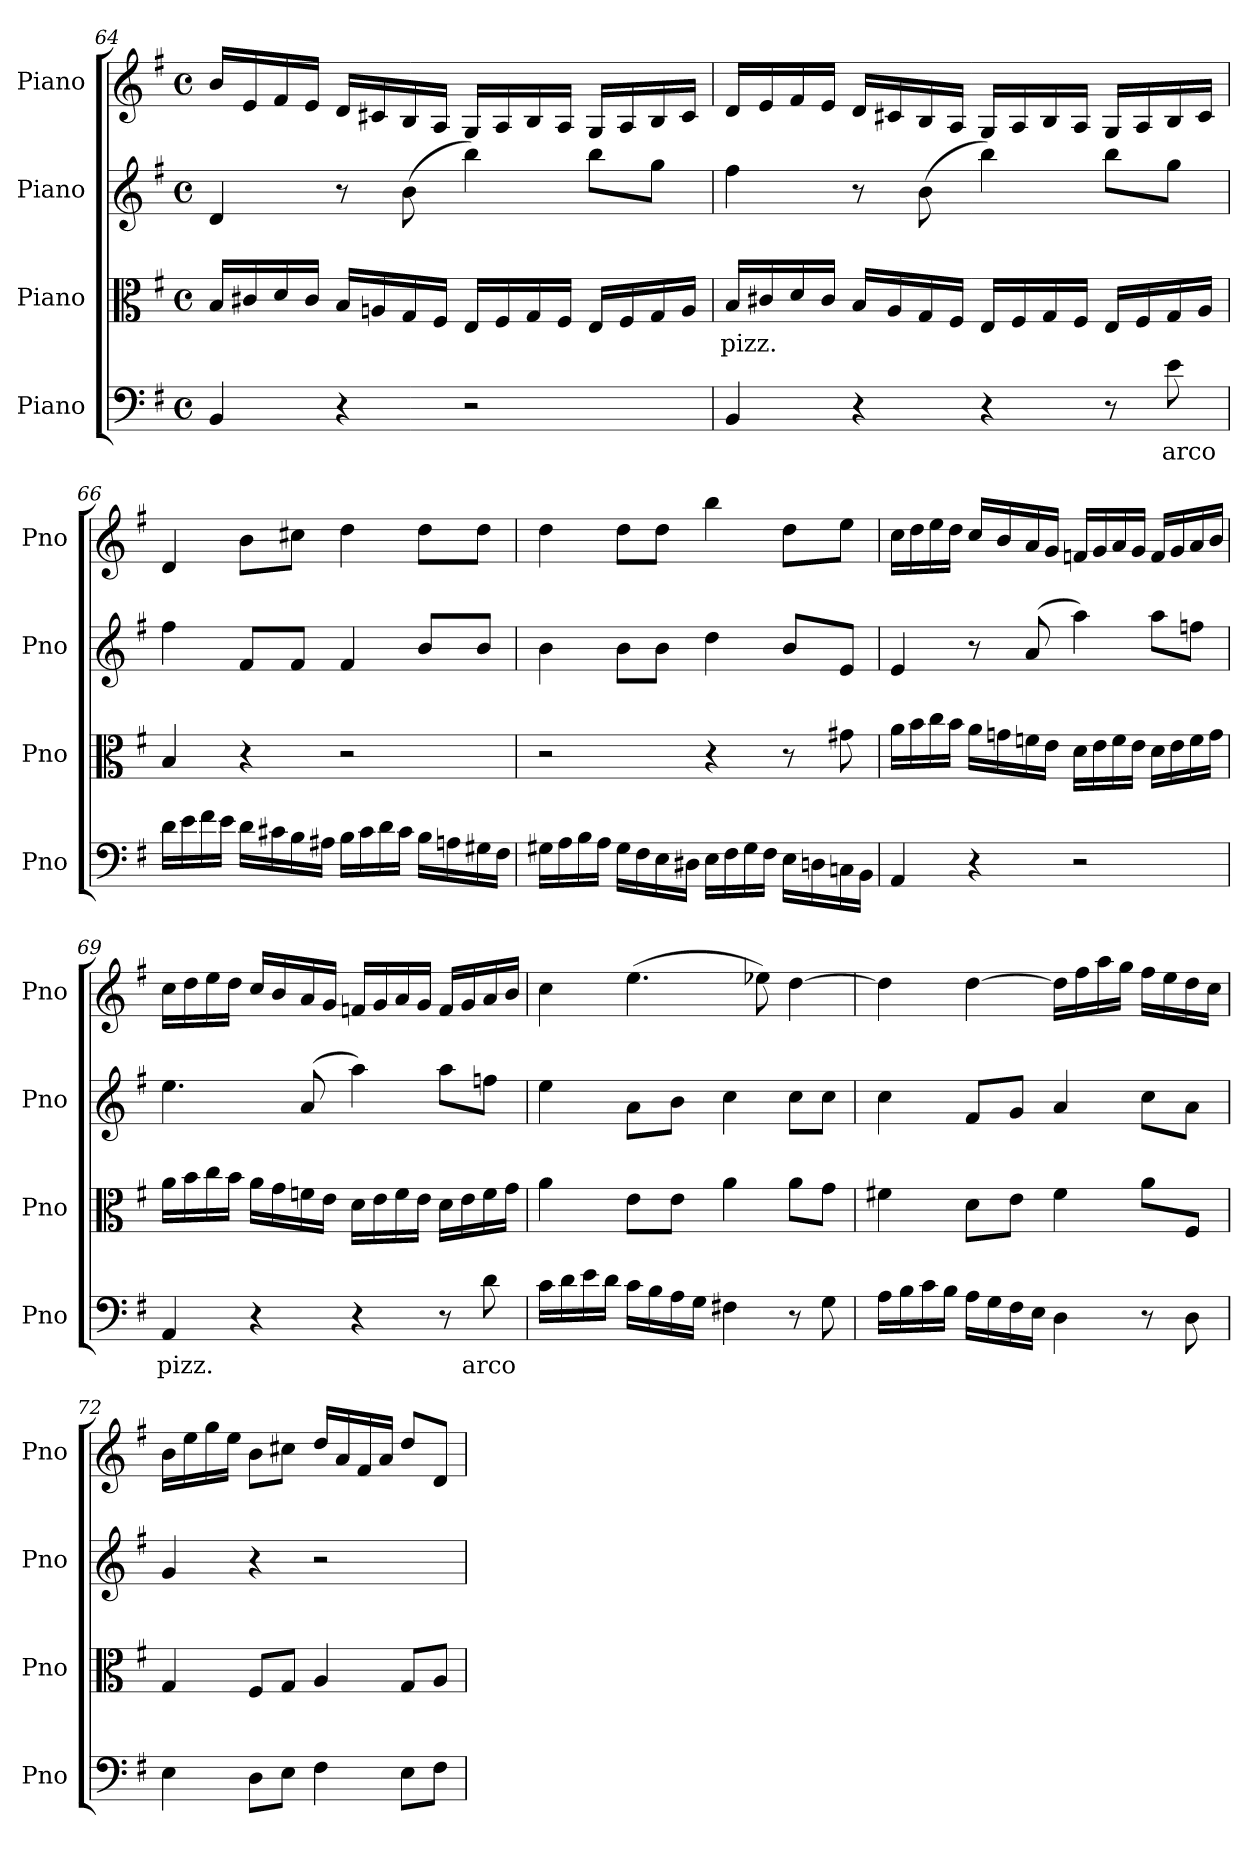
**kern	**text	**kern	**text	**kern	**kern
*part4	*part4	*part3	*part3	*part2	*part1
*staff4	*staff4	*staff3	*staff3	*staff2	*staff1
*I"Piano	*	*I"Piano	*	*I"Piano	*I"Piano
*I'Pno	*	*I'Pno	*	*I'Pno	*I'Pno
*clefF4	*	*clefC3	*	*clefG2	*clefG2
*k[f#]	*	*k[f#]	*	*k[f#]	*k[f#]
*M4/4	*	*M4/4	*	*M4/4	*M4/4
*met(c)	*	*met(c)	*	*met(c)	*met(c)
=64	=64	=64	=64	=64	=64
4BB/	.	16B/LL	.	4d/	16b/LL
.	.	16c#X/	.	.	16e/
.	.	16d/	.	.	16f#/
.	.	16c#/JJ	.	.	16e/JJ
4r	.	16B/LL	.	8r	16d/LL
.	.	16An/	.	.	16c#X/
.	.	16G/	.	(8b\	16B/
.	.	16F#/JJ	.	.	16A/JJ
2r	.	16E/LL	.	4bb\)	16G/LL
.	.	16F#/	.	.	16A/
.	.	16G/	.	.	16B/
.	.	16F#/JJ	.	.	16A/JJ
.	.	16E/LL	.	8bb\L	16G/LL
.	.	16F#/	.	.	16A/
.	.	16G/	.	8gg\J	16B/
.	.	16A/JJ	.	.	16c#/JJ
=65	=65	=65	=65	=65	=65
!	!	!	!LO:LY:b	!	!
4BB/	.	16B/LL	pizz.	4ff#\	16d/LL
.	.	16c#X/	.	.	16e/
.	.	16d/	.	.	16f#/
.	.	16c#/JJ	.	.	16e/JJ
4r	.	16B/LL	.	8r	16d/LL
.	.	16A/	.	.	16c#X/
.	.	16G/	.	(8b\	16B/
.	.	16F#/JJ	.	.	16A/JJ
4r	.	16E/LL	.	4bb\)	16G/LL
.	.	16F#/	.	.	16A/
.	.	16G/	.	.	16B/
.	.	16F#/JJ	.	.	16A/JJ
8r	.	16E/LL	.	8bb\L	16G/LL
.	.	16F#/	.	.	16A/
!	!LO:LY:b	!	!	!	!
8e\	arco	16G/	.	8gg\J	16B/
.	.	16A/JJ	.	.	16c#/JJ
!!LO:LB:g=z
=66	=66	=66	=66	=66	=66
16d\LL	.	4B/	.	4ff#\	4d/
16e\	.	.	.	.	.
16f#\	.	.	.	.	.
16e\JJ	.	.	.	.	.
16d\LL	.	4r	.	8f#/L	8b\L
16c#X\	.	.	.	.	.
16B\	.	.	.	8f#/J	8cc#X\J
16A#X\JJ	.	.	.	.	.
16B\LL	.	2r	.	4f#/	4dd\
16c#\	.	.	.	.	.
16d\	.	.	.	.	.
16c#\JJ	.	.	.	.	.
16B\LL	.	.	.	8b/L	8dd\L
16An\	.	.	.	.	.
16G#X\	.	.	.	8b/J	8dd\J
16F#\JJ	.	.	.	.	.
=67	=67	=67	=67	=67	=67
16G#X\LL	.	2r	.	4b\	4dd\
16A\	.	.	.	.	.
16B\	.	.	.	.	.
16A\JJ	.	.	.	.	.
16G#\LL	.	.	.	8b\L	8dd\L
16F#\	.	.	.	.	.
16E\	.	.	.	8b\J	8dd\J
16D#X\JJ	.	.	.	.	.
16E\LL	.	4r	.	4dd\	4bb\
16F#\	.	.	.	.	.
16G#\	.	.	.	.	.
16F#\JJ	.	.	.	.	.
16E\LL	.	8r	.	8b/L	8dd\L
16Dn\	.	.	.	.	.
16Cn\	.	8g#X\	.	8e/J	8ee\J
16BB\JJ	.	.	.	.	.
=68	=68	=68	=68	=68	=68
4AA/	.	16a\LL	.	4e/	16cc\LL
.	.	16b\	.	.	16dd\
.	.	16cc\	.	.	16ee\
.	.	16b\JJ	.	.	16dd\JJ
4r	.	16a\LL	.	8r	16cc/LL
.	.	16gn\	.	.	16b/
.	.	16fn\	.	(8a/	16a/
.	.	16e\JJ	.	.	16g/JJ
2r	.	16d\LL	.	4aa\)	16fn/LL
.	.	16e\	.	.	16g/
.	.	16f\	.	.	16a/
.	.	16e\JJ	.	.	16g/JJ
.	.	16d\LL	.	8aa\L	16f/LL
.	.	16e\	.	.	16g/
.	.	16f\	.	8ffn\J	16a/
.	.	16g\JJ	.	.	16b/JJ
=69	=69	=69	=69	=69	=69
!	!LO:LY:b	!	!	!	!
4AA/	pizz.	16a\LL	.	4.ee\	16cc\LL
.	.	16b\	.	.	16dd\
.	.	16cc\	.	.	16ee\
.	.	16b\JJ	.	.	16dd\JJ
4r	.	16a\LL	.	.	16cc/LL
.	.	16g\	.	.	16b/
.	.	16fn\	.	(8a/	16a/
.	.	16e\JJ	.	.	16g/JJ
4r	.	16d\LL	.	4aa\)	16fn/LL
.	.	16e\	.	.	16g/
.	.	16f\	.	.	16a/
.	.	16e\JJ	.	.	16g/JJ
8r	.	16d\LL	.	8aa\L	16f/LL
.	.	16e\	.	.	16g/
!	!LO:LY:b	!	!	!	!
8d\	arco	16f\	.	8ffn\J	16a/
.	.	16g\JJ	.	.	16b/JJ
!!LO:LB:g=z
=70	=70	=70	=70	=70	=70
16c\LL	.	4a\	.	4ee\	4cc\
16d\	.	.	.	.	.
16e\	.	.	.	.	.
16d\JJ	.	.	.	.	.
16c\LL	.	8e\L	.	8a\L	(4.ee\
16B\	.	.	.	.	.
16A\	.	8e\J	.	8b\J	.
16G\JJ	.	.	.	.	.
4F#X\	.	4a\	.	4cc\	.
.	.	.	.	.	8ee-X\)
8r	.	8a\L	.	8cc\L	[4dd\
8G\	.	8g\J	.	8cc\J	.
=71	=71	=71	=71	=71	=71
16A\LL	.	4f#X\	.	4cc\	4dd\]
16B\	.	.	.	.	.
16c\	.	.	.	.	.
16B\JJ	.	.	.	.	.
16A\LL	.	8d\L	.	8f#/L	[4dd\
16G\	.	.	.	.	.
16F#\	.	8e\J	.	8g/J	.
16E\JJ	.	.	.	.	.
4D\	.	4f#\	.	4a/	16dd\LL]
.	.	.	.	.	16ff#\
.	.	.	.	.	16aa\
.	.	.	.	.	16gg\JJ
8r	.	8a\L	.	8cc\L	16ff#\LL
.	.	.	.	.	16ee\
8D\	.	8F#/J	.	8a\J	16dd\
.	.	.	.	.	16cc\JJ
=72	=72	=72	=72	=72	=72
4E\	.	4G/	.	4g/	16b\LL
.	.	.	.	.	16ee\
.	.	.	.	.	16gg\
.	.	.	.	.	16ee\JJ
8D\L	.	8F#/L	.	4r	8b\L
8E\J	.	8G/J	.	.	8cc#X\J
4F#\	.	4A/	.	2r	16dd/LL
.	.	.	.	.	16a/
.	.	.	.	.	16f#/
.	.	.	.	.	16a/JJ
8E\L	.	8G/L	.	.	8dd/L
8F#\J	.	8A/J	.	.	8d/J
=	=	=	=	=	=
*-	*-	*-	*-	*-	*-
